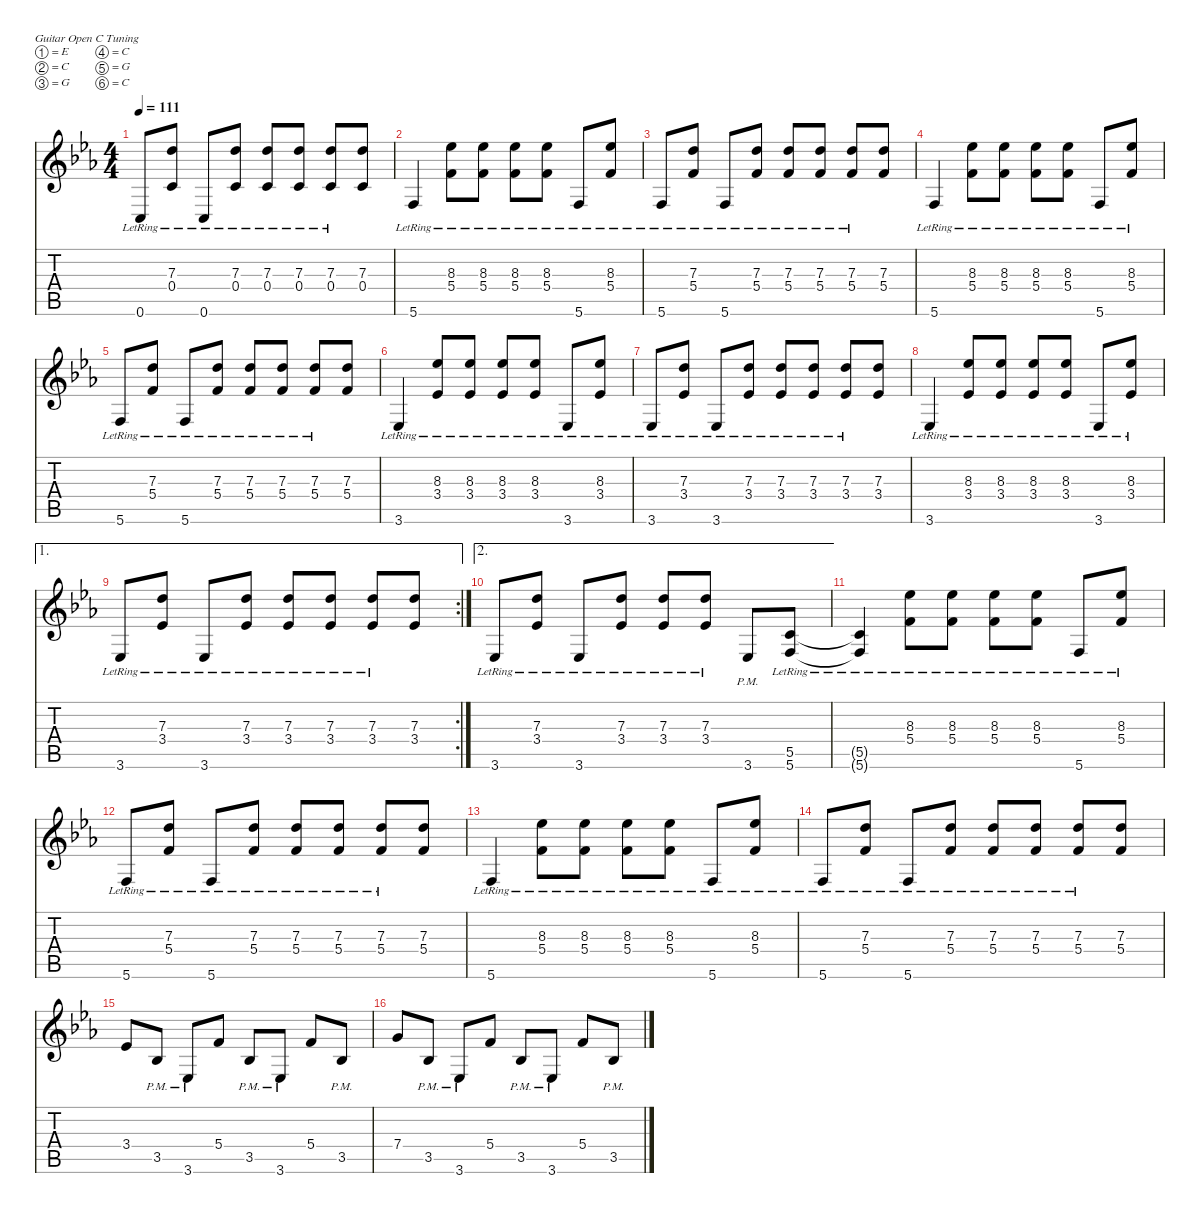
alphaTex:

\defaultSystemsLayout 4
\hideDynamics
\bracketExtendMode nobrackets
\singleTrackTrackNamePolicy hidden
\multiTrackTrackNamePolicy hidden
\firstSystemTrackNameMode fullname
\firstSystemTrackNameOrientation horizontal
\otherSystemsTrackNameOrientation horizontal
\track ("Dev" "dist.guit.") {instrument distortionguitar}
\staff {score tabs}
\tuning (E4 C4 G3 C3 G2 C2)
\ts (4 4)
\tempo 111
\clef g2
\ks eb
0.6{lr acc forcenatural}.8{dy f beam Up} (7.3{lr acc forcenatural} 0.4{lr acc forcenatural}).8{beam Up} 0.6{lr acc forcenatural}.8{beam Up} (7.3{lr acc forcenatural} 0.4{lr acc forcenatural}).8{beam Up} (7.3{lr acc forcenatural} 0.4{lr acc forcenatural}).8{beam Up} (7.3{lr acc forcenatural} 0.4{lr acc forcenatural}).8{beam Up} (7.3{lr acc forcenatural} 0.4{lr acc forcenatural}).8{beam Up} (7.3{acc forcenatural} 0.4{acc forcenatural}).8{beam Up} |
5.6{lr acc forcenatural}.4{beam Up} (8.3{lr acc b} 5.4{lr acc forcenatural}).8{beam Down} (8.3{lr acc b} 5.4{lr acc forcenatural}).8{beam Down} (8.3{lr acc b} 5.4{lr acc forcenatural}).8{beam Down} (8.3{lr acc b} 5.4{lr acc forcenatural}).8{beam Down} 5.6{lr acc forcenatural}.8{beam Up} (8.3{lr acc b} 5.4{lr acc forcenatural}).8{beam Up} |
5.6{lr acc forcenatural}.8{beam Up} (7.3{lr acc forcenatural} 5.4{lr acc forcenatural}).8{beam Up} 5.6{lr acc forcenatural}.8{beam Up} (7.3{lr acc forcenatural} 5.4{lr acc forcenatural}).8{beam Up} (7.3{lr acc forcenatural} 5.4{lr acc forcenatural}).8{beam Up} (7.3{lr acc forcenatural} 5.4{lr acc forcenatural}).8{beam Up} (7.3{lr acc forcenatural} 5.4{lr acc forcenatural}).8{beam Up} (7.3{acc forcenatural} 5.4{acc forcenatural}).8{beam Up} |
5.6{lr acc forcenatural}.4{beam Up} (8.3{lr acc b} 5.4{lr acc forcenatural}).8{beam Down} (8.3{lr acc b} 5.4{lr acc forcenatural}).8{beam Down} (8.3{lr acc b} 5.4{lr acc forcenatural}).8{beam Down} (8.3{lr acc b} 5.4{lr acc forcenatural}).8{beam Down} 5.6{lr acc forcenatural}.8{beam Up} (8.3{lr acc b} 5.4{lr acc forcenatural}).8{beam Up} |
5.6{lr acc forcenatural}.8{beam Up} (7.3{lr acc forcenatural} 5.4{lr acc forcenatural}).8{beam Up} 5.6{lr acc forcenatural}.8{beam Up} (7.3{lr acc forcenatural} 5.4{lr acc forcenatural}).8{beam Up} (7.3{lr acc forcenatural} 5.4{lr acc forcenatural}).8{beam Up} (7.3{lr acc forcenatural} 5.4{lr acc forcenatural}).8{beam Up} (7.3{lr acc forcenatural} 5.4{lr acc forcenatural}).8{beam Up} (7.3{acc forcenatural} 5.4{acc forcenatural}).8{beam Up} |
3.6{lr acc b}.4{beam Up} (8.3{lr acc b} 3.4{lr acc b}).8{beam Up} (8.3{lr acc b} 3.4{lr acc b}).8{beam Up} (8.3{lr acc b} 3.4{lr acc b}).8{beam Up} (8.3{lr acc b} 3.4{lr acc b}).8{beam Up} 3.6{lr acc b}.8{beam Up} (8.3{lr acc b} 3.4{lr acc b}).8{beam Up} |
3.6{lr acc b}.8{beam Up} (7.3{lr acc forcenatural} 3.4{lr acc b}).8{beam Up} 3.6{lr acc b}.8{beam Up} (7.3{lr acc forcenatural} 3.4{lr acc b}).8{beam Up} (7.3{lr acc forcenatural} 3.4{lr acc b}).8{beam Up} (7.3{lr acc forcenatural} 3.4{lr acc b}).8{beam Up} (7.3{lr acc forcenatural} 3.4{lr acc b}).8{beam Up} (7.3{acc forcenatural} 3.4{acc b}).8{beam Up} |
3.6{lr acc b}.4{beam Up} (8.3{lr acc b} 3.4{lr acc b}).8{beam Up} (8.3{lr acc b} 3.4{lr acc b}).8{beam Up} (8.3{lr acc b} 3.4{lr acc b}).8{beam Up} (8.3{lr acc b} 3.4{lr acc b}).8{beam Up} 3.6{lr acc b}.8{beam Up} (8.3{lr acc b} 3.4{lr acc b}).8{beam Up} |
\ae 1
\rc 2
3.6{lr acc b}.8{beam Up} (7.3{lr acc forcenatural} 3.4{lr acc b}).8{beam Up} 3.6{lr acc b}.8{beam Up} (7.3{lr acc forcenatural} 3.4{lr acc b}).8{beam Up} (7.3{lr acc forcenatural} 3.4{lr acc b}).8{beam Up} (7.3{lr acc forcenatural} 3.4{lr acc b}).8{beam Up} (7.3{lr acc forcenatural} 3.4{lr acc b}).8{beam Up} (7.3{acc forcenatural} 3.4{acc b}).8{beam Up} |
\ae 2
3.6{lr acc b}.8{beam Up} (7.3{lr acc forcenatural} 3.4{lr acc b}).8{beam Up} 3.6{lr acc b}.8{beam Up} (7.3{lr acc forcenatural} 3.4{lr acc b}).8{beam Up} (7.3{lr acc forcenatural} 3.4{lr acc b}).8{beam Up} (7.3{lr acc forcenatural} 3.4{lr acc b}).8{beam Up} 3.6{pm acc b}.8{beam Up} (5.5{lr acc forcenatural} 5.6{lr acc forcenatural}).8{beam Up} |
(5.5{lr t acc forcenatural} 5.6{lr t acc forcenatural}).4{beam Up} (8.3{lr acc b} 5.4{lr acc forcenatural}).8{beam Down} (8.3{lr acc b} 5.4{lr acc forcenatural}).8{beam Down} (8.3{lr acc b} 5.4{lr acc forcenatural}).8{beam Down} (8.3{lr acc b} 5.4{lr acc forcenatural}).8{beam Down} 5.6{lr acc forcenatural}.8{beam Up} (8.3{lr acc b} 5.4{lr acc forcenatural}).8{beam Up} |
5.6{lr acc forcenatural}.8{beam Up} (7.3{lr acc forcenatural} 5.4{lr acc forcenatural}).8{beam Up} 5.6{lr acc forcenatural}.8{beam Up} (7.3{lr acc forcenatural} 5.4{lr acc forcenatural}).8{beam Up} (7.3{lr acc forcenatural} 5.4{lr acc forcenatural}).8{beam Up} (7.3{lr acc forcenatural} 5.4{lr acc forcenatural}).8{beam Up} (7.3{lr acc forcenatural} 5.4{lr acc forcenatural}).8{beam Up} (7.3{acc forcenatural} 5.4{acc forcenatural}).8{beam Up} |
5.6{lr acc forcenatural}.4{beam Up} (8.3{lr acc b} 5.4{lr acc forcenatural}).8{beam Down} (8.3{lr acc b} 5.4{lr acc forcenatural}).8{beam Down} (8.3{lr acc b} 5.4{lr acc forcenatural}).8{beam Down} (8.3{lr acc b} 5.4{lr acc forcenatural}).8{beam Down} 5.6{lr acc forcenatural}.8{beam Up} (8.3{lr acc b} 5.4{lr acc forcenatural}).8{beam Up} |
5.6{lr acc forcenatural}.8{beam Up} (7.3{lr acc forcenatural} 5.4{lr acc forcenatural}).8{beam Up} 5.6{lr acc forcenatural}.8{beam Up} (7.3{lr acc forcenatural} 5.4{lr acc forcenatural}).8{beam Up} (7.3{lr acc forcenatural} 5.4{lr acc forcenatural}).8{beam Up} (7.3{lr acc forcenatural} 5.4{lr acc forcenatural}).8{beam Up} (7.3{lr acc forcenatural} 5.4{lr acc forcenatural}).8{beam Up} (7.3{acc forcenatural} 5.4{acc forcenatural}).8{beam Up} |
3.4{acc b}.8{beam Up} 3.5{pm acc b}.8{beam Up} 3.6{pm acc b}.8{beam Up} 5.4{acc forcenatural}.8{beam Up} 3.5{pm acc b}.8{beam Up} 3.6{pm acc b}.8{beam Up} 5.4{acc forcenatural}.8{beam Up} 3.5{pm acc b}.8{beam Up} |
7.4{acc forcenatural}.8{beam Up} 3.5{pm acc b}.8{beam Up} 3.6{pm acc b}.8{beam Up} 5.4{acc forcenatural}.8{beam Up} 3.5{pm acc b}.8{beam Up} 3.6{pm acc b}.8{beam Up} 5.4{acc forcenatural}.8{beam Up} 3.5{pm acc b}.8{beam Up}
